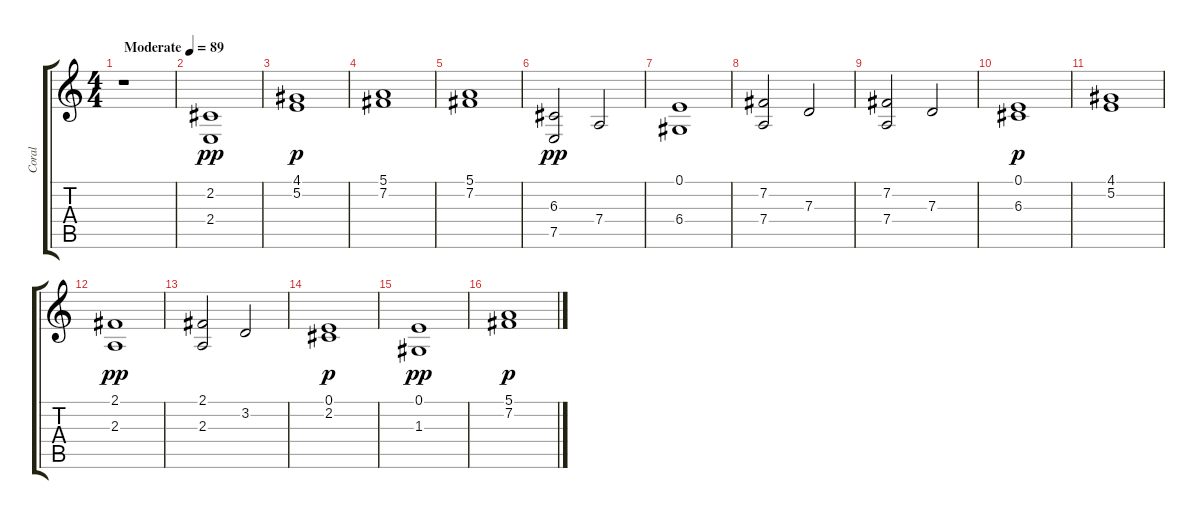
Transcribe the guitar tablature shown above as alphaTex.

\track ("Coral          " "Coral     ") {instrument voiceoohs}
\staff {score tabs}
\tuning (E4 B3 G3 D3 A2 E2) {hide}
\ts (4 4)
\tempo (89 "Moderate")
\clef g2
\ks c
r.1{dy pp instrument voiceoohs} |
(2.2 2.4).1 |
(4.1 5.2).1{dy p} |
(5.1 7.2).1 |
(5.1 7.2).1 |
(6.3 7.5).2{dy pp} 7.4.2 |
(0.1 6.4).1 |
(7.2 7.4).2 7.3.2 |
(7.2 7.4).2 7.3.2 |
(0.1 6.3).1{dy p} |
(4.1 5.2).1 |
(2.1 2.3).1{dy pp} |
(2.1 2.3).2 3.2.2 |
(0.1 2.2).1{dy p} |
(0.1 1.3).1{dy pp} |
(5.1 7.2).1{dy p}
